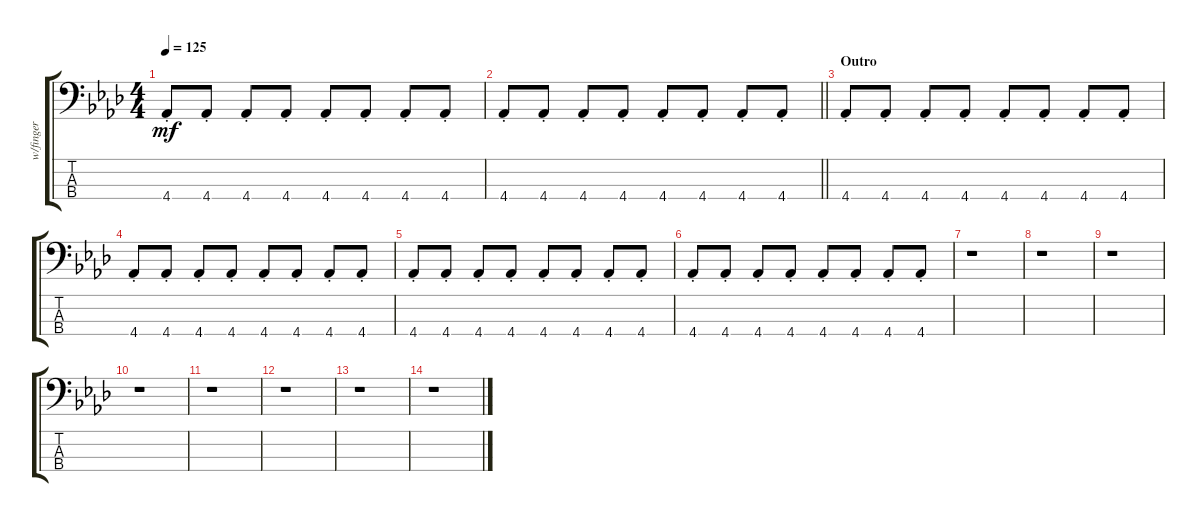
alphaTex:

\track ("w/finger" "w/finger") {instrument electricbassfinger}
\staff {score tabs}
\tuning (G2 D2 A1 E1) {hide}
\ts (4 4)
\tempo 125
\clef f4
\ks ab
4.4{st}.8{dy mf} 4.4{st}.8 4.4{st}.8 4.4{st}.8 4.4{st}.8 4.4{st}.8 4.4{st}.8 4.4{st}.8 |
\barLineRight lightlight
4.4{st}.8 4.4{st}.8 4.4{st}.8 4.4{st}.8 4.4{st}.8 4.4{st}.8 4.4{st}.8 4.4{st}.8 |
\section ("" "Outro")
4.4{st}.8 4.4{st}.8 4.4{st}.8 4.4{st}.8 4.4{st}.8 4.4{st}.8 4.4{st}.8 4.4{st}.8 |
4.4{st}.8 4.4{st}.8 4.4{st}.8 4.4{st}.8 4.4{st}.8 4.4{st}.8 4.4{st}.8 4.4{st}.8 |
4.4{st}.8 4.4{st}.8 4.4{st}.8 4.4{st}.8 4.4{st}.8 4.4{st}.8 4.4{st}.8 4.4{st}.8 |
4.4{st}.8 4.4{st}.8 4.4{st}.8 4.4{st}.8 4.4{st}.8 4.4{st}.8 4.4{st}.8 4.4{st}.8 |
r.1 |
r.1 |
r.1 |
r.1 |
r.1 |
r.1 |
r.1 |
r.1
